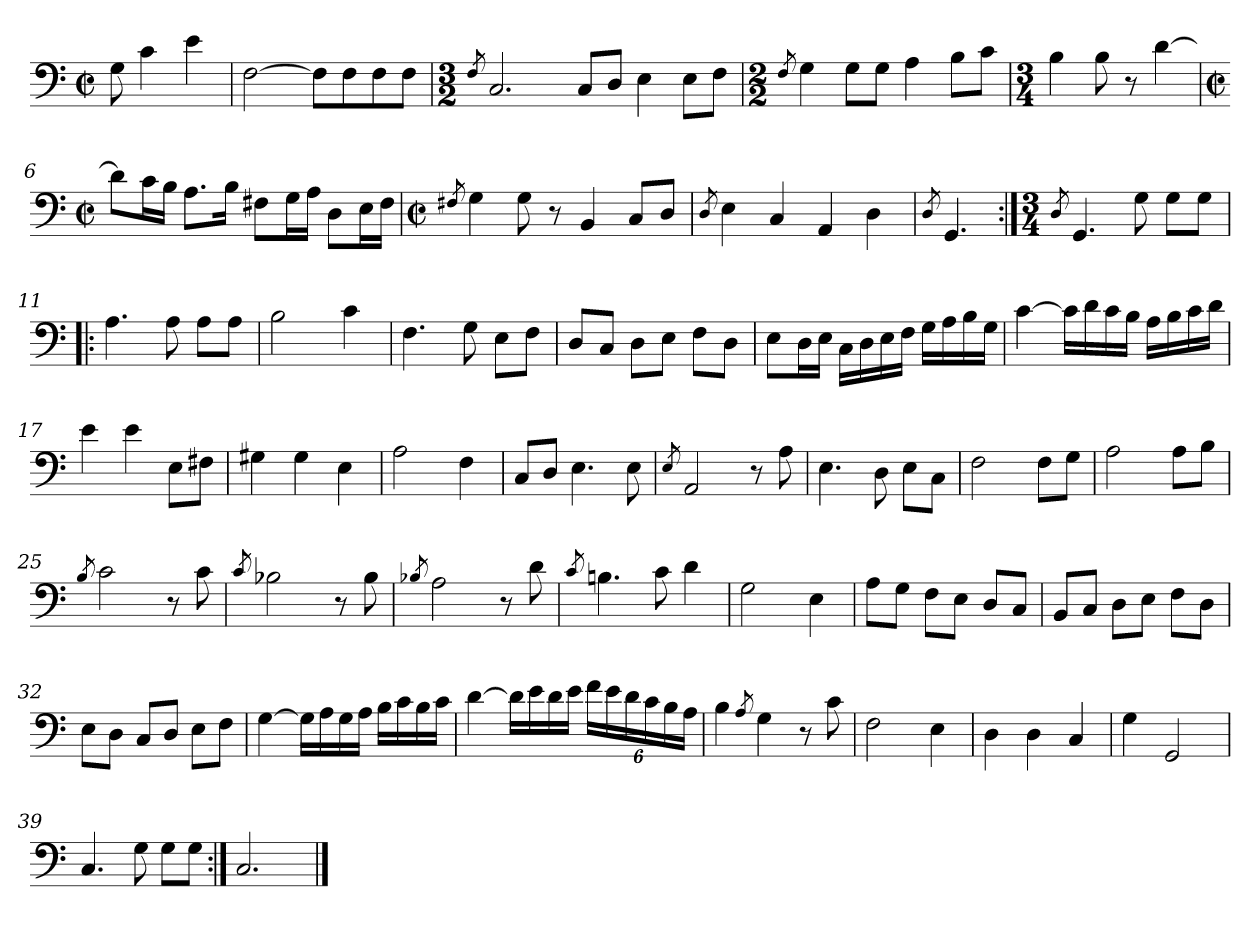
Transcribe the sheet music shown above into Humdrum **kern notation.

**kern
*part1
*staff1
*clefF4
*k[]
*M2/2
*met(c|)
=1
8G\
4c\
4e\
=2
[2F\
8F\L]
8F\
8F\
8F\J
=3
*M3/2
8qF/
2.C/
8C/L
8D/J
4E\
8E\L
8F\J
=4
*M2/2
8qF/
4G\
8G\L
8G\J
4A\
8B\L
8c\J
=5
*M3/4
4B\
8B\
8r
[4d\
!!LO:LB:g=z
=6
*M2/2
*met(c|)
8d\L]
16c\L
16B\JJ
8.A\L
16B\Jk
8F#X\L
16G\L
16A\JJ
8D\L
16E\L
16F#\JJ
=7
*M2/2
*met(c|)
8qF#X/
4G\
8G\
8r
4BB/
8C/L
8D/J
=8
8qD/
4E\
4C/
4AA/
4D\
=9
8qD/
4.GG/
=10:|!
*M3/4
8qD/
4.GG/
8G\
8G\L
8G\J
!!LO:LB:g=z
=11!|:
4.A\
8A\
8A\L
8A\J
=12
2B\
4c\
=13
4.F\
8G\
8E\L
8F\J
=14
8D/L
8C/J
8D\L
8E\J
8F\L
8D\J
=15
8E\L
16D\L
16E\JJ
16C\LL
16D\
16E\
16F\JJ
16G\LL
16A\
16B\
16G\JJ
=16
[4c\
16c\LL]
16d\
16c\
16B\JJ
16A\LL
16B\
16c\
16d\JJ
!!LO:LB:g=z
=17
4e\
4e\
8E\L
8F#X\J
=18
4G#X\
4G#\
4E\
=19
2A\
4F\
=20
8C/L
8D/J
4.E\
8E\
=21
8qE/
2AA/
8r
8A\
=22
4.E\
8D\
8E\L
8C\J
=23
2F\
8F\L
8G\J
!!LO:LB:g=z
=24
2A\
8A\L
8B\J
=25
8qB/
2c\
8r
8c\
=26
8qc/
2B-X\
8r
8B-\
=27
8qB-X/
2A\
8r
8d\
=28
8qc/
4.Bn\
8c\
4d\
=29
2G\
4E\
=30
8A\L
8G\J
8F\L
8E\J
8D/L
8C/J
!!LO:LB:g=z
=31
8BB/L
8C/J
8D\L
8E\J
8F\L
8D\J
=32
8E\L
8D\J
8C/L
8D/J
8E\L
8F\J
=33
[4G\
16G\LL]
16A\
16G\
16A\JJ
16B\LL
16c\
16B\
16c\JJ
=34
[4d\
16d\LL]
16e\
16d\
16e\JJ
*Xbrackettup
24f\LL
24e\
24d\
24c\
24B\
24A\JJ
!!LO:LB:g=z
=35
4B\
8qA/
4G\
8r
8c\
=36
2F\
4E\
=37
4D\
4D\
4C/
=38
4G\
2GG/
=39
4.C/
8G\
8G\L
8G\J
=40:|!
2.C/
==
*-
